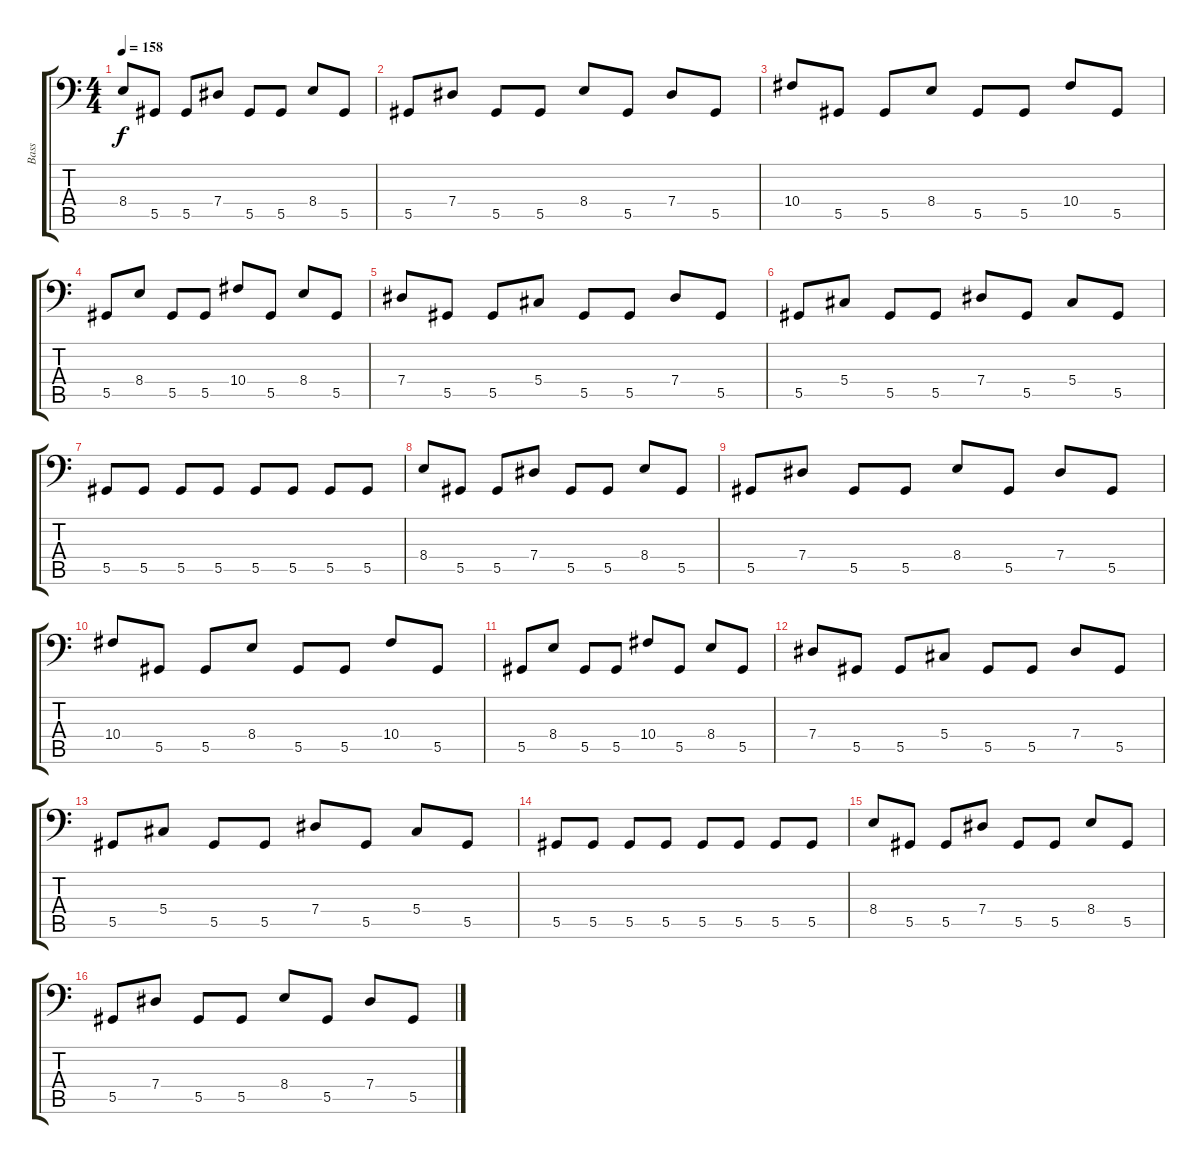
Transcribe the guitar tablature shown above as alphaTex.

\track ("Bass" "Bass") {instrument electricbassfinger}
\staff {score tabs}
\tuning (B2 Gb2 Db2 Ab1 Eb1 Bb0) {hide}
\ts (4 4)
\tempo 158
\clef f4
\ks c
8.4.8{dy f instrument electricbassfinger} 5.5.8 5.5.8 7.4.8 5.5.8 5.5.8 8.4.8 5.5.8 |
5.5.8 7.4.8 5.5.8 5.5.8 8.4.8 5.5.8 7.4.8 5.5.8 |
10.4.8 5.5.8 5.5.8 8.4.8 5.5.8 5.5.8 10.4.8 5.5.8 |
5.5.8 8.4.8 5.5.8 5.5.8 10.4.8 5.5.8 8.4.8 5.5.8 |
7.4.8 5.5.8 5.5.8 5.4.8 5.5.8 5.5.8 7.4.8 5.5.8 |
5.5.8 5.4.8 5.5.8 5.5.8 7.4.8 5.5.8 5.4.8 5.5.8 |
5.5.8 5.5.8 5.5.8 5.5.8 5.5.8 5.5.8 5.5.8 5.5.8 |
8.4.8 5.5.8 5.5.8 7.4.8 5.5.8 5.5.8 8.4.8 5.5.8 |
5.5.8 7.4.8 5.5.8 5.5.8 8.4.8 5.5.8 7.4.8 5.5.8 |
10.4.8 5.5.8 5.5.8 8.4.8 5.5.8 5.5.8 10.4.8 5.5.8 |
5.5.8 8.4.8 5.5.8 5.5.8 10.4.8 5.5.8 8.4.8 5.5.8 |
7.4.8 5.5.8 5.5.8 5.4.8 5.5.8 5.5.8 7.4.8 5.5.8 |
5.5.8 5.4.8 5.5.8 5.5.8 7.4.8 5.5.8 5.4.8 5.5.8 |
5.5.8 5.5.8 5.5.8 5.5.8 5.5.8 5.5.8 5.5.8 5.5.8 |
8.4.8 5.5.8 5.5.8 7.4.8 5.5.8 5.5.8 8.4.8 5.5.8 |
5.5.8 7.4.8 5.5.8 5.5.8 8.4.8 5.5.8 7.4.8 5.5.8
